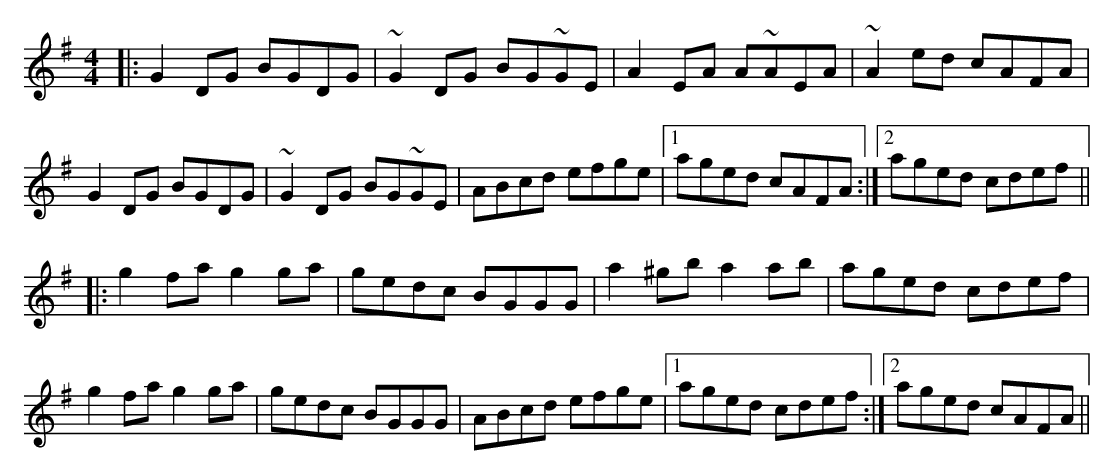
X:1
M:4/4
K:G
|:G2DG BGDG|~G2DG BG~GE|A2EA A~AEA|~A2ed cAFA|
G2DG BGDG|~G2DG BG~GE|ABcd efge|1 aged cAFA:|2 aged cdef||
|:g2 fa g2 ga|gedc BGGG|a2 ^gb a2 ab|aged cdef|
g2 fa g2 ga|gedc BGGG|ABcd efge|1 aged cdef:|2 aged cAFA||
